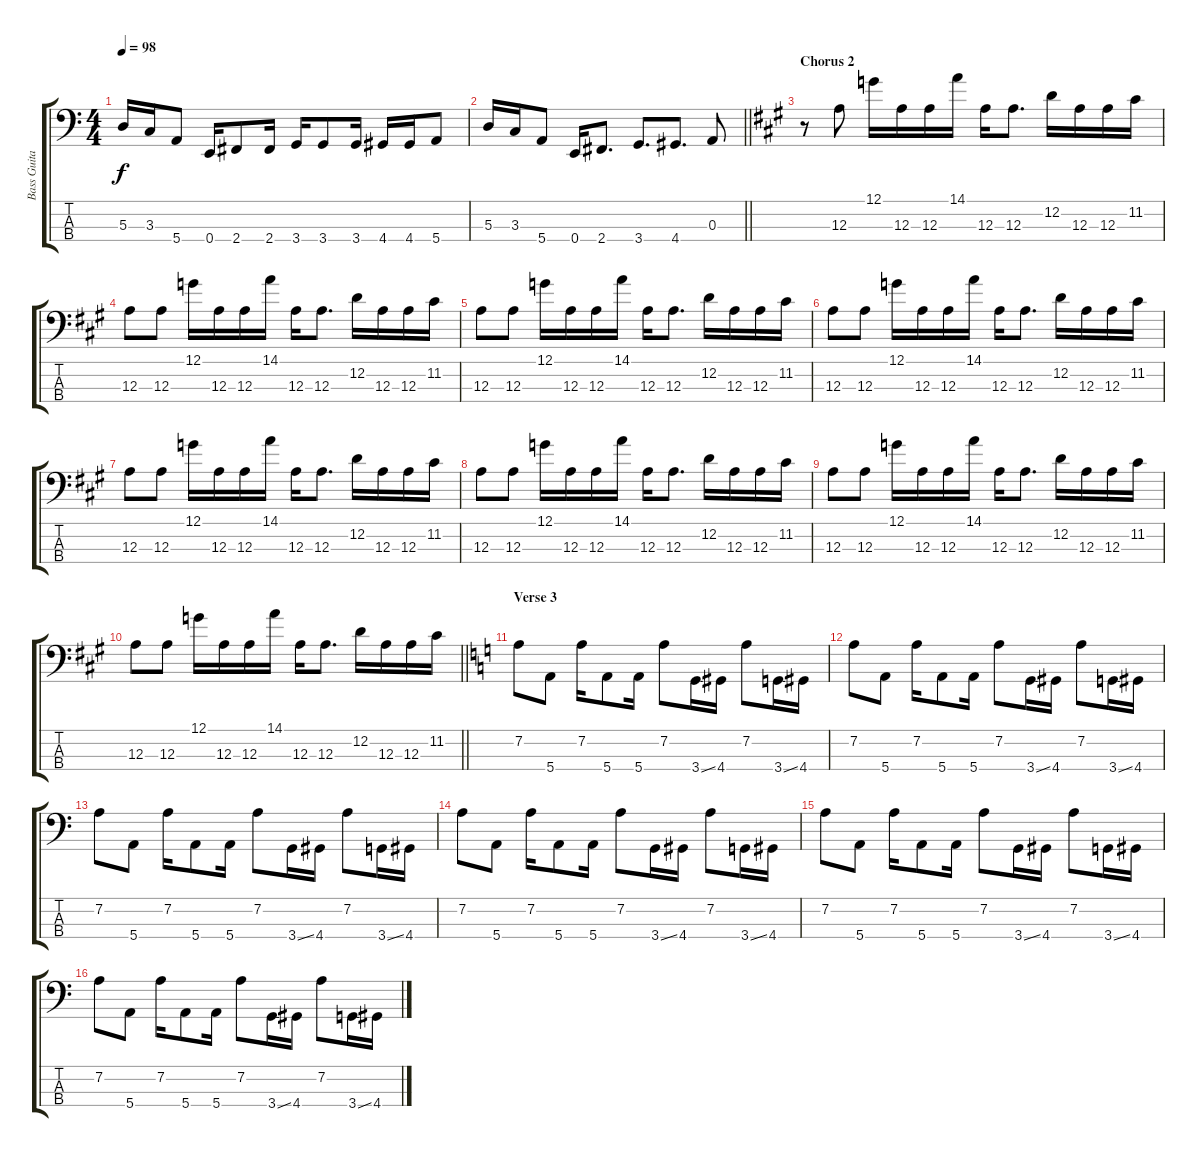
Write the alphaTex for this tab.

\track ("Bass Guitar -- Tom Hamilton" "Bass Guita") {instrument electricbassfinger}
\staff {score tabs}
\tuning (G2 D2 A1 E1) {hide}
\ts (4 4)
\tempo 98
\clef f4
\ks c
5.3.16{dy f} 3.3.16 5.4.8 0.4.16 2.4.8 2.4.16 3.4.16 3.4.8 3.4.16 4.4.16 4.4.16 5.4.8 |
\barLineRight lightlight
5.3.16 3.3.16 5.4.8 0.4.16 2.4.8{d} 3.4.8{d} 4.4.8{d} 0.3.8 |
\section ("" "Chorus 2")
\ks a
r.8 12.3.8 12.1.16 12.3.16 12.3.16 14.1.16 12.3.16 12.3.8{d} 12.2.16 12.3.16 12.3.16 11.2.16 |
12.3.8 12.3.8 12.1.16 12.3.16 12.3.16 14.1.16 12.3.16 12.3.8{d} 12.2.16 12.3.16 12.3.16 11.2.16 |
12.3.8 12.3.8 12.1.16 12.3.16 12.3.16 14.1.16 12.3.16 12.3.8{d} 12.2.16 12.3.16 12.3.16 11.2.16 |
12.3.8 12.3.8 12.1.16 12.3.16 12.3.16 14.1.16 12.3.16 12.3.8{d} 12.2.16 12.3.16 12.3.16 11.2.16 |
12.3.8 12.3.8 12.1.16 12.3.16 12.3.16 14.1.16 12.3.16 12.3.8{d} 12.2.16 12.3.16 12.3.16 11.2.16 |
12.3.8 12.3.8 12.1.16 12.3.16 12.3.16 14.1.16 12.3.16 12.3.8{d} 12.2.16 12.3.16 12.3.16 11.2.16 |
12.3.8 12.3.8 12.1.16 12.3.16 12.3.16 14.1.16 12.3.16 12.3.8{d} 12.2.16 12.3.16 12.3.16 11.2.16 |
\barLineRight lightlight
12.3.8 12.3.8 12.1.16 12.3.16 12.3.16 14.1.16 12.3.16 12.3.8{d} 12.2.16 12.3.16 12.3.16 11.2.16 |
\section ("" "Verse 3")
\ks c
7.2.8 5.4.8 7.2.16 5.4.8 5.4.16 7.2.8 3.4{ss}.16 4.4.16 7.2.8 3.4{ss}.16 4.4.16 |
7.2.8 5.4.8 7.2.16 5.4.8 5.4.16 7.2.8 3.4{ss}.16 4.4.16 7.2.8 3.4{ss}.16 4.4.16 |
7.2.8 5.4.8 7.2.16 5.4.8 5.4.16 7.2.8 3.4{ss}.16 4.4.16 7.2.8 3.4{ss}.16 4.4.16 |
7.2.8 5.4.8 7.2.16 5.4.8 5.4.16 7.2.8 3.4{ss}.16 4.4.16 7.2.8 3.4{ss}.16 4.4.16 |
7.2.8 5.4.8 7.2.16 5.4.8 5.4.16 7.2.8 3.4{ss}.16 4.4.16 7.2.8 3.4{ss}.16 4.4.16 |
7.2.8 5.4.8 7.2.16 5.4.8 5.4.16 7.2.8 3.4{ss}.16 4.4.16 7.2.8 3.4{ss}.16 4.4.16
